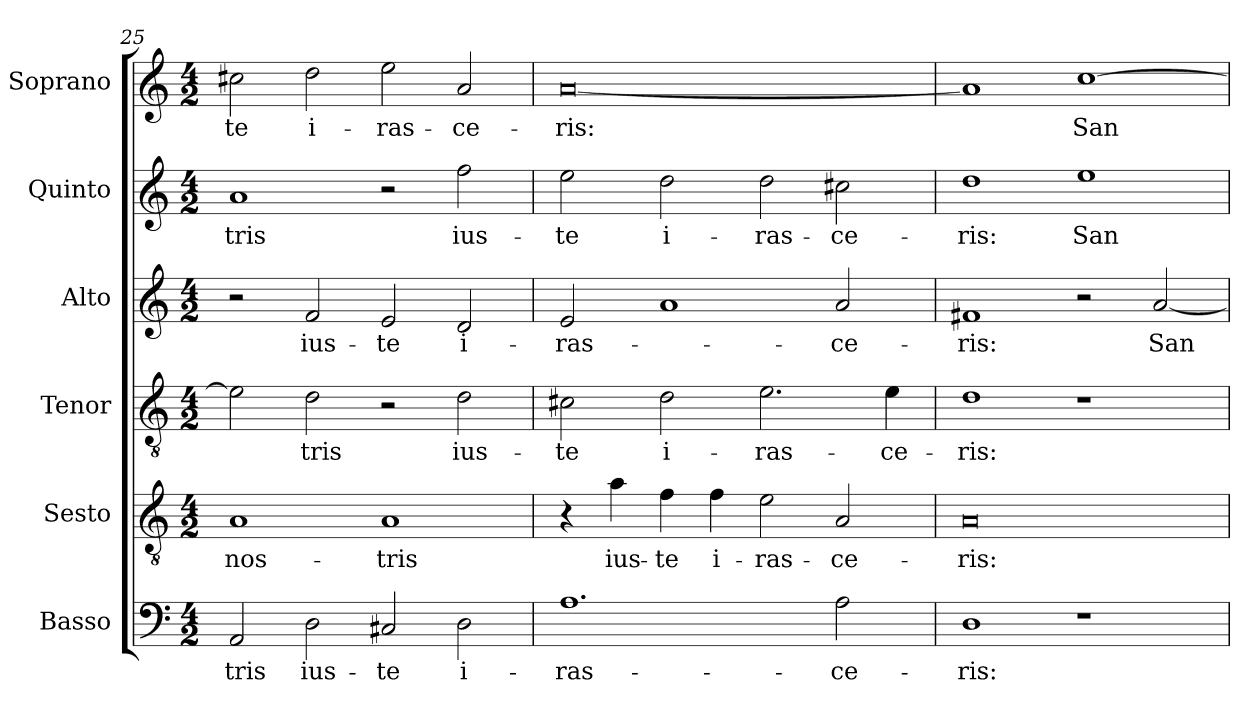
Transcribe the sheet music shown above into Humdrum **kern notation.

**kern	**text	**kern	**text	**kern	**text	**kern	**text	**kern	**text	**kern	**text
*part6	*part6	*part5	*part5	*part4	*part4	*part3	*part3	*part2	*part2	*part1	*part1
*staff6	*staff6	*staff5	*staff5	*staff4	*staff4	*staff3	*staff3	*staff2	*staff2	*staff1	*staff1
*I"Basso	*	*I"Sesto	*	*I"Tenor	*	*I"Alto	*	*I"Quinto	*	*I"Soprano	*
*I'B.	*	*I'S.	*	*I'T.	*	*I'A.	*	*I'Q.	*	*I'S.	*
*clefF4	*	*clefGv2	*	*clefGv2	*	*clefG2	*	*clefG2	*	*clefG2	*
*	*	*ITrd7c12	*	*ITrd7c12	*	*	*	*	*	*	*
*k[]	*	*k[]	*	*k[]	*	*k[]	*	*k[]	*	*k[]	*
*C:	*	*C:	*	*C:	*	*C:	*	*C:	*	*C:	*
*M4/2	*	*M4/2	*	*M4/2	*	*M4/2	*	*M4/2	*	*M4/2	*
=25	=25	=25	=25	=25	=25	=25	=25	=25	=25	=25	=25
!	!LO:LY:b:color=#000000	!	!	!	!	!	!	!	!	!	!
!	!	!	!LO:LY:b:color=#000000	!	!	!	!	!	!	!	!
!	!	!	!	!	!	!	!	!	!LO:LY:b:color=#000000	!	!
!	!	!	!	!	!	!	!	!	!	!	!LO:LY:b:color=#000000
2AAi/	-tris	1AAi	nos-	2Ei\]	.	2r	.	1ai	-tris	2cc#Xi\	-te
!	!LO:LY:b:color=#000000	!	!	!	!	!	!	!	!	!	!
!	!	!	!	!	!LO:LY:b:color=#000000	!	!	!	!	!	!
!	!	!	!	!	!	!	!LO:LY:b:color=#000000	!	!	!	!
!	!	!	!	!	!	!	!	!	!	!	!LO:LY:b:color=#000000
2Di\	ius-	.	.	2Di\	-tris	2fi/	ius-	.	.	2ddi\	i-
!	!LO:LY:b:color=#000000	!	!	!	!	!	!	!	!	!	!
!	!	!	!LO:LY:b:color=#000000	!	!	!	!	!	!	!	!
!	!	!	!	!	!	!	!LO:LY:b:color=#000000	!	!	!	!
!	!	!	!	!	!	!	!	!	!	!	!LO:LY:b:color=#000000
2C#Xi/	-te	1AAi	-tris	2r	.	2ei/	-te	2r	.	2eei\	-ras-
!	!LO:LY:b:color=#000000	!	!	!	!	!	!	!	!	!	!
!	!	!	!	!	!LO:LY:b:color=#000000	!	!	!	!	!	!
!	!	!	!	!	!	!	!LO:LY:b:color=#000000	!	!	!	!
!	!	!	!	!	!	!	!	!	!LO:LY:b:color=#000000	!	!
!	!	!	!	!	!	!	!	!	!	!	!LO:LY:b:color=#000000
2Di\	i-	.	.	2Di\	ius-	2di/	i-	2ffi\	ius-	2ai/	-ce-
=26	=26	=26	=26	=26	=26	=26	=26	=26	=26	=26	=26
!	!LO:LY:b:color=#000000	!	!	!	!	!	!	!	!	!	!
!	!	!	!	!	!LO:LY:b:color=#000000	!	!	!	!	!	!
!	!	!	!	!	!	!	!LO:LY:b:color=#000000	!	!	!	!
!	!	!	!	!	!	!	!	!	!LO:LY:b:color=#000000	!	!
!	!	!	!	!	!	!	!	!	!	!	!LO:LY:b:color=#000000
1.Ai	-ras-	4r	.	2C#Xi\	-te	2ei/	-ras-	2eei\	-te	[0ai	-ris:
!	!	!	!LO:LY:b:color=#000000	!	!	!	!	!	!	!	!
.	.	4Ai\	ius-	.	.	.	.	.	.	.	.
!	!	!	!LO:LY:b:color=#000000	!	!	!	!	!	!	!	!
!	!	!	!	!	!LO:LY:b:color=#000000	!	!	!	!	!	!
!	!	!	!	!	!	!	!	!	!LO:LY:b:color=#000000	!	!
.	.	4Fi\	-te	2Di\	i-	1ai	.	2ddi\	i-	.	.
!	!	!	!LO:LY:b:color=#000000	!	!	!	!	!	!	!	!
.	.	4Fi\	i-	.	.	.	.	.	.	.	.
!	!	!	!LO:LY:b:color=#000000	!	!	!	!	!	!	!	!
!	!	!	!	!	!LO:LY:b:color=#000000	!	!	!	!	!	!
!	!	!	!	!	!	!	!	!	!LO:LY:b:color=#000000	!	!
.	.	2Ei\	-ras-	2.Ei\	-ras-	.	.	2ddi\	-ras-	.	.
!	!LO:LY:b:color=#000000	!	!	!	!	!	!	!	!	!	!
!	!	!	!LO:LY:b:color=#000000	!	!	!	!	!	!	!	!
!	!	!	!	!	!	!	!LO:LY:b:color=#000000	!	!	!	!
!	!	!	!	!	!	!	!	!	!LO:LY:b:color=#000000	!	!
2Ai\	-ce-	2AAi/	-ce-	.	.	2ai/	-ce-	2cc#Xi\	-ce-	.	.
!	!	!	!	!	!LO:LY:b:color=#000000	!	!	!	!	!	!
.	.	.	.	4Ei\	-ce-	.	.	.	.	.	.
=27	=27	=27	=27	=27	=27	=27	=27	=27	=27	=27	=27
!	!LO:LY:b:color=#000000	!	!	!	!	!	!	!	!	!	!
!	!	!	!LO:LY:b:color=#000000	!	!	!	!	!	!	!	!
!	!	!	!	!	!LO:LY:b:color=#000000	!	!	!	!	!	!
!	!	!	!	!	!	!	!LO:LY:b:color=#000000	!	!	!	!
!	!	!	!	!	!	!	!	!	!LO:LY:b:color=#000000	!	!
1Di	-ris:	0AAi	-ris:	1Di	-ris:	1f#Xi	-ris:	1ddi	-ris:	1ai]	.
!	!	!	!	!	!	!	!	!	!LO:LY:b:color=#000000	!	!
!	!	!	!	!	!	!	!	!	!	!	!LO:LY:b:color=#000000
1r	.	.	.	1r	.	2r	.	1eei	San-	[1cci	San-
!	!	!	!	!	!	!	!LO:LY:b:color=#000000	!	!	!	!
.	.	.	.	.	.	[2ai/	San-	.	.	.	.
=	=	=	=	=	=	=	=	=	=	=	=
*-	*-	*-	*-	*-	*-	*-	*-	*-	*-	*-	*-
